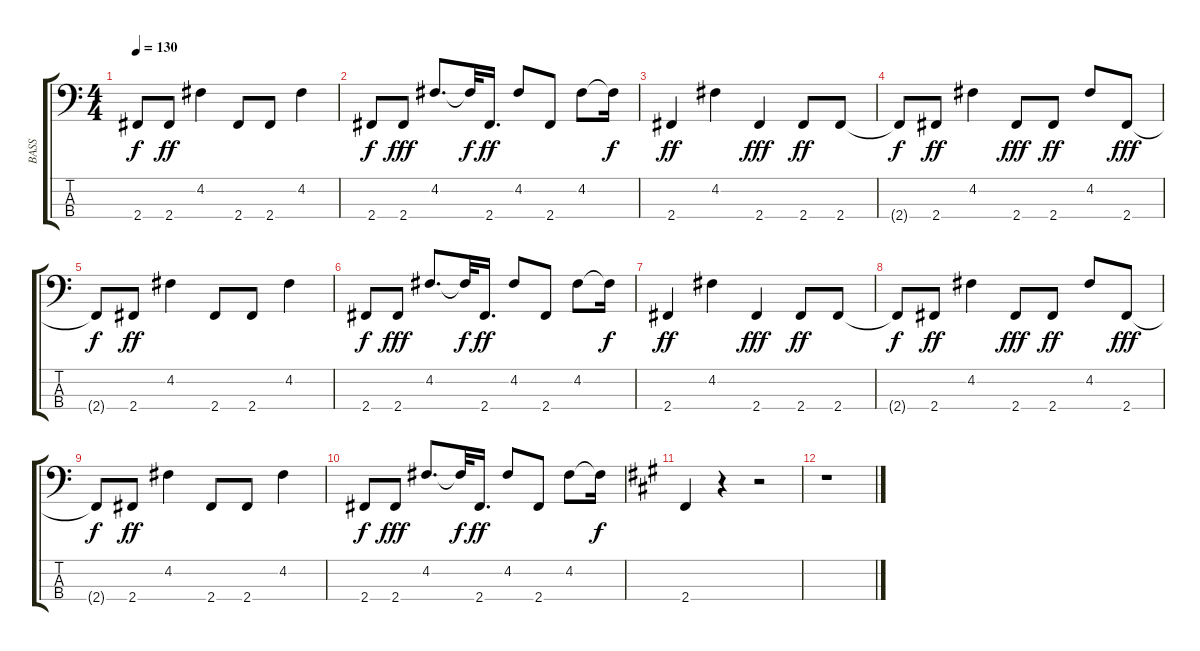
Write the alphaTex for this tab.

\track ("BASS" "BASS") {instrument electricbassfinger}
\staff {score tabs}
\tuning (G2 D2 A1 E1) {hide}
\ts (4 4)
\tempo 130
\clef f4
\ks c
2.4{t}.8{dy f} 2.4.8{dy ff} 4.2.4 2.4.8 2.4.8 4.2.4 |
2.4.8{dy f} 2.4.8{dy fff} 4.2.8{d} 4.2{t}.32{dy f} 2.4.16{d dy ff} 4.2.8 2.4.8 4.2.8 4.2{t}.16{dy f} |
2.4.4{dy ff} 4.2.4 2.4.4{dy fff} 2.4.8{dy ff} 2.4.8 |
2.4{t}.8{dy f} 2.4.8{dy ff} 4.2.4 2.4.8{dy fff} 2.4.8{dy ff} 4.2.8 2.4.8{dy fff} |
2.4{t}.8{dy f} 2.4.8{dy ff} 4.2.4 2.4.8 2.4.8 4.2.4 |
2.4.8{dy f} 2.4.8{dy fff} 4.2.8{d} 4.2{t}.32{dy f} 2.4.16{d dy ff} 4.2.8 2.4.8 4.2.8 4.2{t}.16{dy f} |
2.4.4{dy ff} 4.2.4 2.4.4{dy fff} 2.4.8{dy ff} 2.4.8 |
2.4{t}.8{dy f} 2.4.8{dy ff} 4.2.4 2.4.8{dy fff} 2.4.8{dy ff} 4.2.8 2.4.8{dy fff} |
2.4{t}.8{dy f} 2.4.8{dy ff} 4.2.4 2.4.8 2.4.8 4.2.4 |
2.4.8{dy f} 2.4.8{dy fff} 4.2.8{d} 4.2{t}.32{dy f} 2.4.16{d dy ff} 4.2.8 2.4.8 4.2.8 4.2{t}.16{dy f} |
\ks f#minor
2.4.4 r.4 r.2 |
r.1
